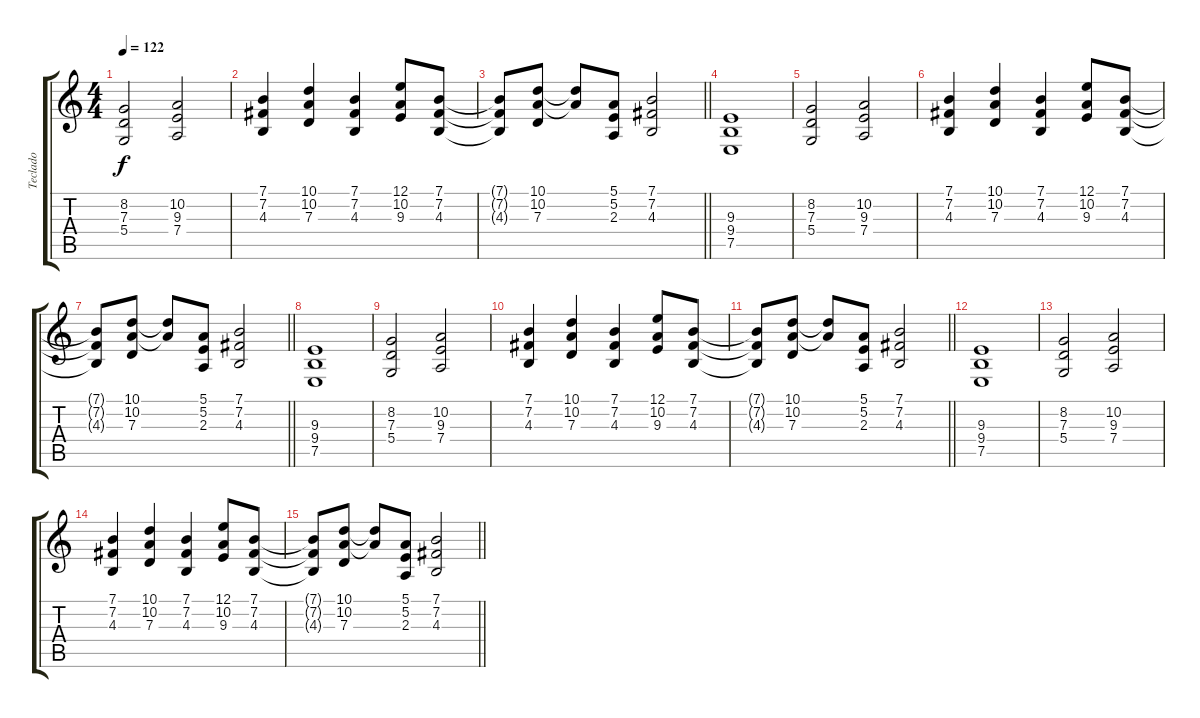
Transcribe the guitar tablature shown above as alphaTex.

\track ("Teclado" "Teclado") {instrument stringensemble1}
\staff {score tabs}
\tuning (E4 B3 G3 D3 A2 E2) {hide}
\ts (4 4)
\tempo 122
\clef g2
\ks c
(8.2 7.3 5.4).2{dy f} (10.2 9.3 7.4).2 |
(7.1 7.2 4.3).4 (10.1 10.2 7.3).4 (7.1 7.2 4.3).4 (12.1 10.2 9.3).8 (7.1 7.2 4.3).8 |
\barLineRight lightlight
(7.1{t} 7.2{t} 4.3{t}).8 (10.1 10.2 7.3).8 (10.1{t} 10.2{t}).8 (5.1 5.2 2.3).8 (7.1 7.2 4.3).2 |
(9.3 9.4 7.5).1 |
(8.2 7.3 5.4).2 (10.2 9.3 7.4).2 |
(7.1 7.2 4.3).4 (10.1 10.2 7.3).4 (7.1 7.2 4.3).4 (12.1 10.2 9.3).8 (7.1 7.2 4.3).8 |
\barLineRight lightlight
(7.1{t} 7.2{t} 4.3{t}).8 (10.1 10.2 7.3).8 (10.1{t} 10.2{t}).8 (5.1 5.2 2.3).8 (7.1 7.2 4.3).2 |
(9.3 9.4 7.5).1 |
(8.2 7.3 5.4).2 (10.2 9.3 7.4).2 |
(7.1 7.2 4.3).4 (10.1 10.2 7.3).4 (7.1 7.2 4.3).4 (12.1 10.2 9.3).8 (7.1 7.2 4.3).8 |
\barLineRight lightlight
(7.1{t} 7.2{t} 4.3{t}).8 (10.1 10.2 7.3).8 (10.1{t} 10.2{t}).8 (5.1 5.2 2.3).8 (7.1 7.2 4.3).2 |
(9.3 9.4 7.5).1 |
(8.2 7.3 5.4).2 (10.2 9.3 7.4).2 |
(7.1 7.2 4.3).4 (10.1 10.2 7.3).4 (7.1 7.2 4.3).4 (12.1 10.2 9.3).8 (7.1 7.2 4.3).8 |
\barLineRight lightlight
(7.1{t} 7.2{t} 4.3{t}).8 (10.1 10.2 7.3).8 (10.1{t} 10.2{t}).8 (5.1 5.2 2.3).8 (7.1 7.2 4.3).2
